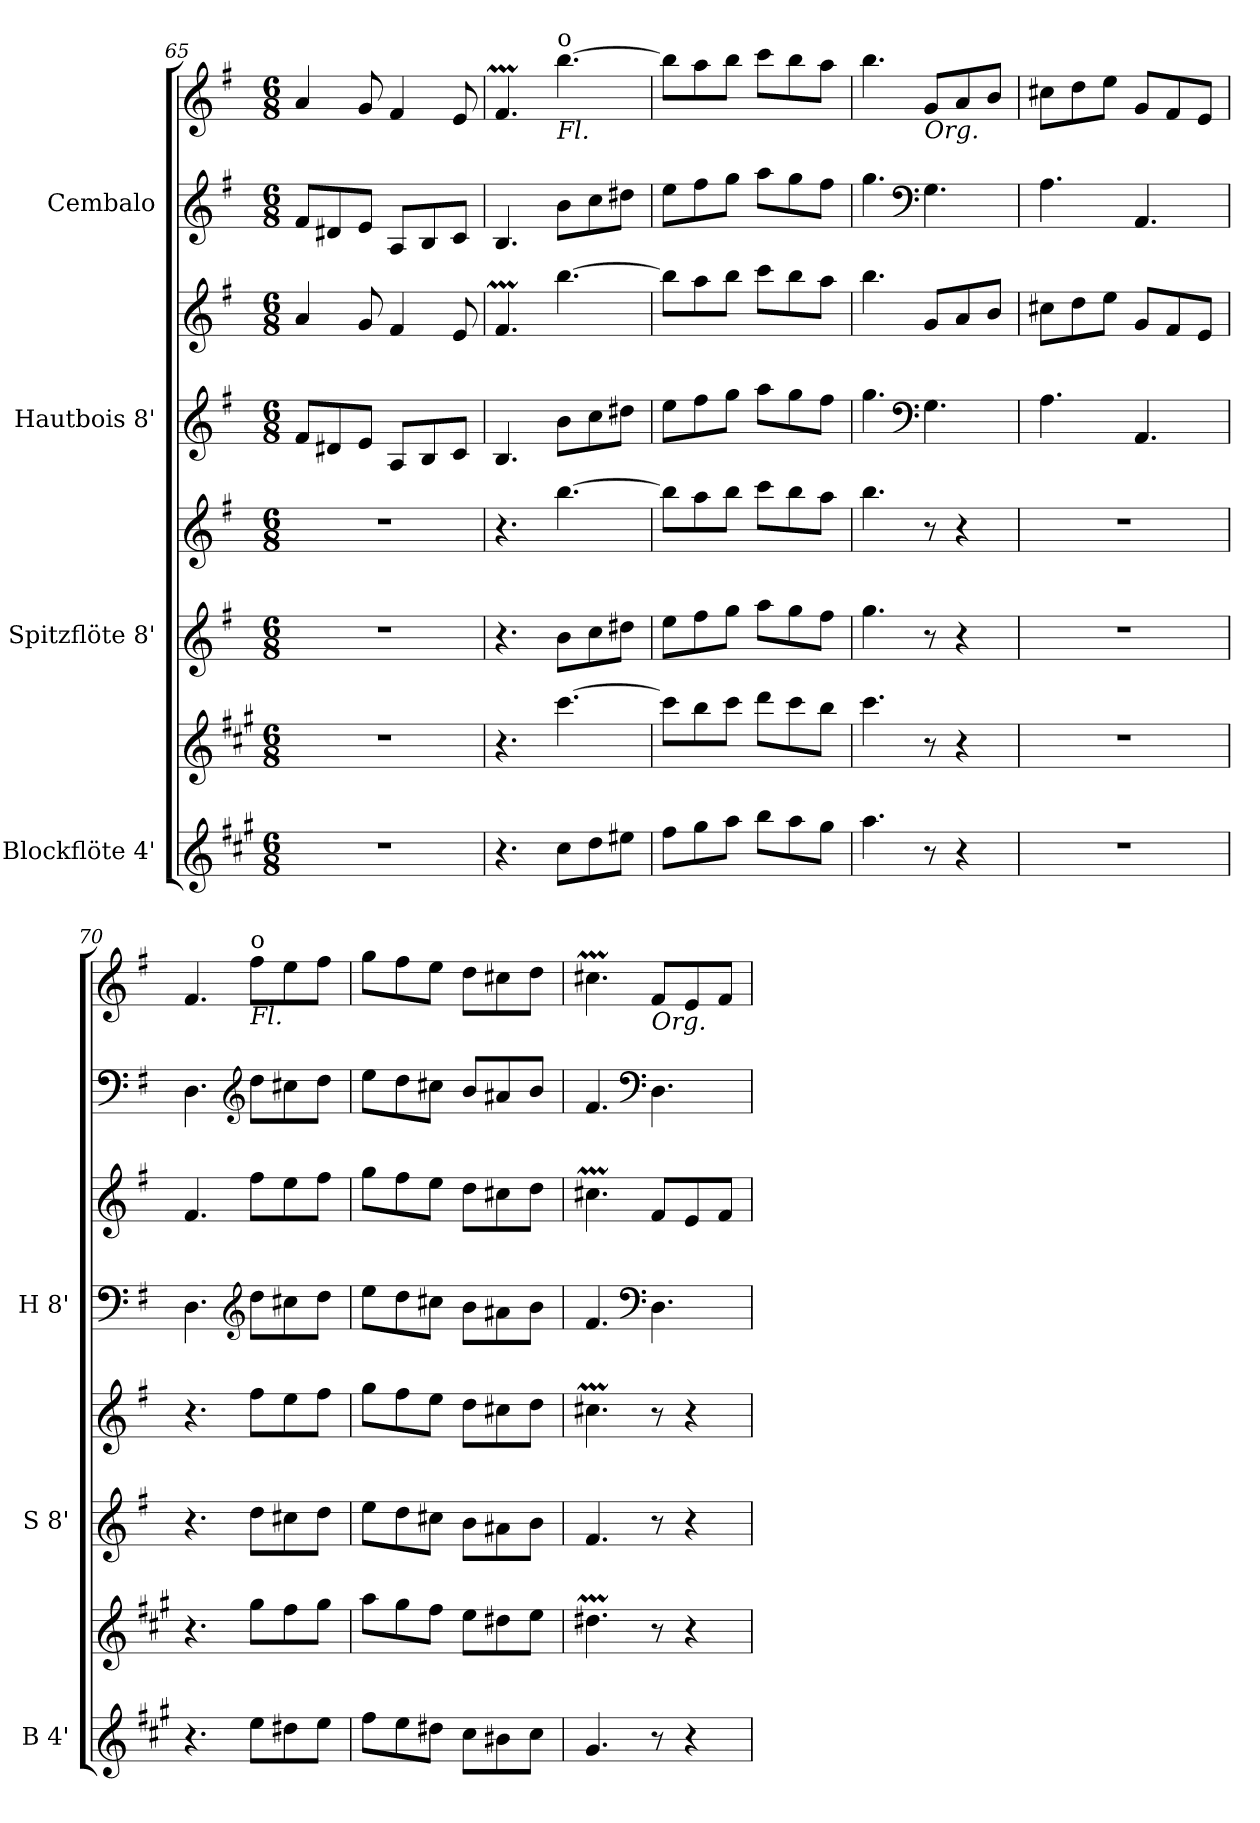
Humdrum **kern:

**kern	**kern	**kern	**kern	**kern	**kern	**kern	**kern
*part4	*part4	*part3	*part3	*part2	*part2	*part1	*part1
*staff8	*staff7	*staff6	*staff5	*staff4	*staff3	*staff2	*staff1
*I"Blockflöte 4'	*	*I"Spitzflöte 8'	*	*I"Hautbois 8'	*	*I"Cembalo	*
*I'B 4'	*	*I'S 8'	*	*I'H 8'	*	*	*
*clefG2	*clefG2	*clefG2	*clefG2	*clefG2	*clefG2	*clefG2	*clefG2
*ITrd1c2	*ITrd1c2	*	*	*	*	*	*
*k[f#]	*k[f#]	*k[f#]	*k[f#]	*k[f#]	*k[f#]	*k[f#]	*k[f#]
*M6/8	*M6/8	*M6/8	*M6/8	*M6/8	*M6/8	*M6/8	*M6/8
=65	=65	=65	=65	=65	=65	=65	=65
2.r	2.r	2.r	2.r	8f#/L	4a/	8f#/L	4a/
.	.	.	.	8d#X/	.	8d#X/	.
.	.	.	.	8e/J	8g/	8e/J	8g/
.	.	.	.	8A/L	4f#/	8A/L	4f#/
.	.	.	.	8B/	.	8B/	.
.	.	.	.	8c/J	8e/	8c/J	8e/
!!LO:LB:g=z
=66	=66	=66	=66	=66	=66	=66	=66
4.r	4.r	4.r	4.r	4.B/	4.f#mm/	4.B/	4.f#mm/
!	!	!	!	!	!	!	!LO:TX:b:i:t=Fl.
!	!	!	!	!	!	!	!LO:TX:t=o
8b\L	[4.bb\	8b\L	[4.bb\	8b\L	[4.bb\	8b\L	[4.bb\
8cc\	.	8cc\	.	8cc\	.	8cc\	.
8dd#X\J	.	8dd#X\J	.	8dd#X\J	.	8dd#X\J	.
=67	=67	=67	=67	=67	=67	=67	=67
8ee\L	8bb\L]	8ee\L	8bb\L]	8ee\L	8bb\L]	8ee\L	8bb\L]
8ff#\	8aa\	8ff#\	8aa\	8ff#\	8aa\	8ff#\	8aa\
8gg\J	8bb\J	8gg\J	8bb\J	8gg\J	8bb\J	8gg\J	8bb\J
8aa\L	8ccc\L	8aa\L	8ccc\L	8aa\L	8ccc\L	8aa\L	8ccc\L
8gg\	8bb\	8gg\	8bb\	8gg\	8bb\	8gg\	8bb\
8ff#\J	8aa\J	8ff#\J	8aa\J	8ff#\J	8aa\J	8ff#\J	8aa\J
=68	=68	=68	=68	=68	=68	=68	=68
4.gg\	4.bb\	4.gg\	4.bb\	4.gg\	4.bb\	4.gg\	4.bb\
*	*	*	*	*clefF4	*	*clefF4	*
!	!	!	!	!	!	!	!LO:TX:b:i:t=Org.
8r	8r	8r	8r	4.G\	8g/L	4.G\	8g/L
4r	4r	4r	4r	.	8a/	.	8a/
.	.	.	.	.	8b/J	.	8b/J
=69	=69	=69	=69	=69	=69	=69	=69
2.r	2.r	2.r	2.r	4.A\	8cc#X\L	4.A\	8cc#X\L
.	.	.	.	.	8dd\	.	8dd\
.	.	.	.	.	8ee\J	.	8ee\J
.	.	.	.	4.AA/	8g/L	4.AA/	8g/L
.	.	.	.	.	8f#/	.	8f#/
.	.	.	.	.	8e/J	.	8e/J
=70	=70	=70	=70	=70	=70	=70	=70
4.r	4.r	4.r	4.r	4.D\	4.f#/	4.D\	4.f#/
*	*	*	*	*clefG2	*	*clefG2	*
!	!	!	!	!	!	!	!LO:TX:b:i:t=Fl.
!	!	!	!	!	!	!	!LO:TX:t=o
8dd\L	8ff#\L	8dd\L	8ff#\L	8dd\L	8ff#\L	8dd\L	8ff#\L
8cc#X\	8ee\	8cc#X\	8ee\	8cc#X\	8ee\	8cc#X\	8ee\
8dd\J	8ff#\J	8dd\J	8ff#\J	8dd\J	8ff#\J	8dd\J	8ff#\J
!!LO:LB:g=z
=71	=71	=71	=71	=71	=71	=71	=71
8ee\L	8gg\L	8ee\L	8gg\L	8ee\L	8gg\L	8ee\L	8gg\L
8dd\	8ff#\	8dd\	8ff#\	8dd\	8ff#\	8dd\	8ff#\
8cc#X\J	8ee\J	8cc#X\J	8ee\J	8cc#X\J	8ee\J	8cc#X\J	8ee\J
8b\L	8dd\L	8b\L	8dd\L	8b\L	8dd\L	8b/L	8dd\L
8a#X\	8cc#X\	8a#X\	8cc#X\	8a#X\	8cc#X\	8a#X/	8cc#X\
8b\J	8dd\J	8b\J	8dd\J	8b\J	8dd\J	8b/J	8dd\J
=72	=72	=72	=72	=72	=72	=72	=72
4.f#/	4.cc#Xmm\	4.f#/	4.cc#Xmm\	4.f#/	4.cc#Xmm\	4.f#/	4.cc#Xmm\
*	*	*	*	*clefF4	*	*clefF4	*
!	!	!	!	!	!	!	!LO:TX:b:i:t=Org.
8r	8r	8r	8r	4.D\	8f#/L	4.D\	8f#/L
4r	4r	4r	4r	.	8e/	.	8e/
.	.	.	.	.	8f#/J	.	8f#/J
=	=	=	=	=	=	=	=
*-	*-	*-	*-	*-	*-	*-	*-
